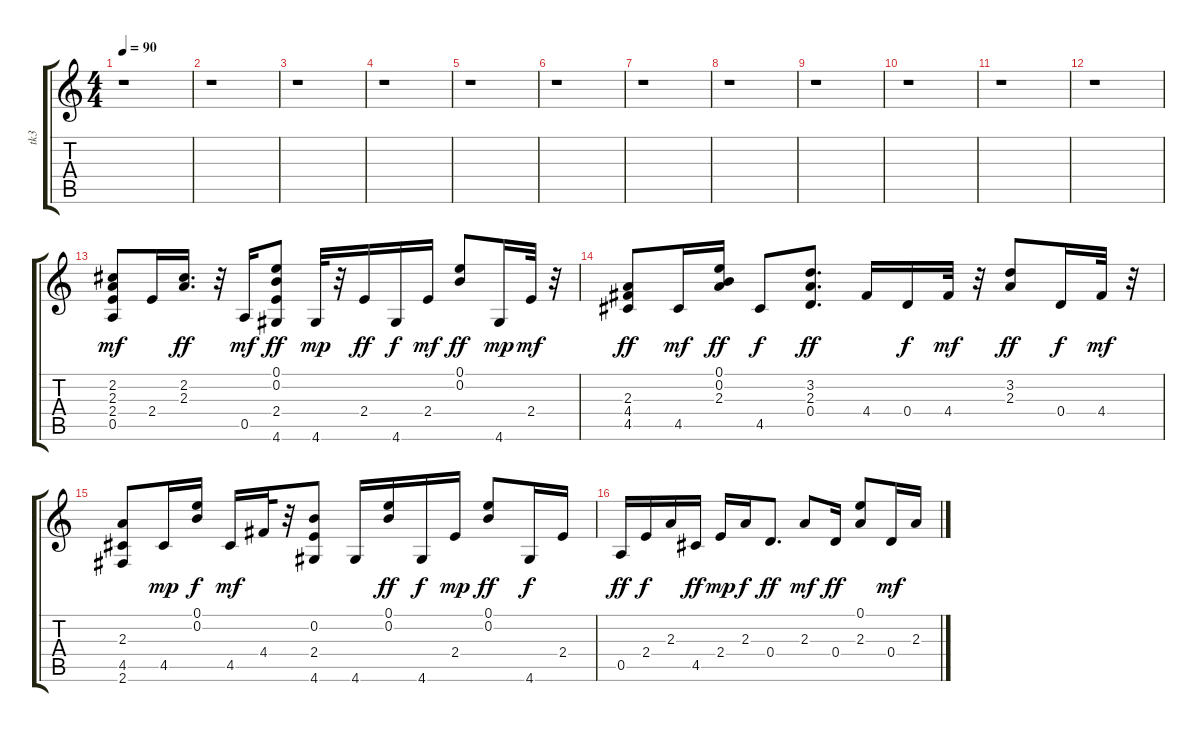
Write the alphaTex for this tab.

\track ("tk3" "tk3") {instrument electricguitarclean}
\staff {score tabs}
\tuning (E4 B3 G3 D3 A2 E2) {hide}
\ts (4 4)
\tempo 90
\clef g2
\ks c
r.1{dy ff} |
r.1 |
r.1 |
r.1 |
r.1 |
r.1 |
r.1 |
r.1 |
r.1 |
r.1 |
r.1 |
r.1 |
(2.2 2.3 2.4 0.5).8{dy mf} 2.4.16 (2.2 2.3).16{d dy ff} r.32 0.5.16{dy mf} (0.1 0.2 2.4 4.6).8{dy ff} 4.6.32{dy mp} r.32 2.4.16{dy ff} 4.6.16{dy f} 2.4.16{dy mf} (0.1 0.2).8{dy ff} 4.6.16{dy mp} 2.4.32{dy mf} r.32 |
(2.3 4.4 4.5).8{dy ff} 4.5.16{dy mf} (0.1 0.2 2.3).16{dy ff} 4.5.8{dy f} (3.2 2.3 0.4).8{d dy ff} 4.4.16 0.4.16{dy f} 4.4.32{dy mf} r.32 (3.2 2.3).8{dy ff} 0.4.16{dy f} 4.4.32{dy mf} r.32 |
(2.3 4.5 2.6).8 4.5.16{dy mp} (0.1 0.2).16{dy f} 4.5.16{dy mf} 4.4.32 r.32 (0.2 2.4 4.6).8 4.6.16 (0.1 0.2).16{dy ff} 4.6.16{dy f} 2.4.16{dy mp} (0.1 0.2).8{dy ff} 4.6.16{dy f} 2.4.16 |
0.5.16{dy ff} 2.4.16{dy f} 2.3.16 4.5.16{dy ff} 2.4.16{dy mp} 2.3.16{dy f} 0.4.8{d dy ff} 2.3.8{dy mf} 0.4.16{dy ff} (0.1 2.3).8 0.4.16{dy mf} 2.3.16
